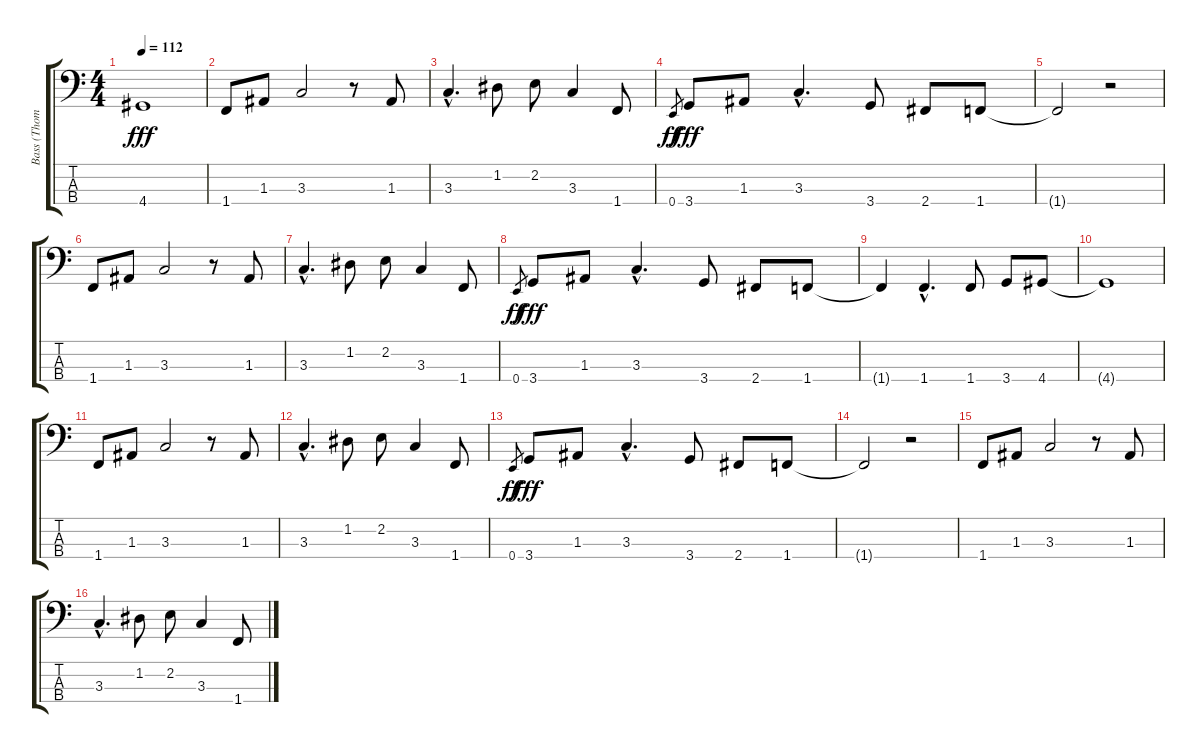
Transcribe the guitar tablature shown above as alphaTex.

\track ("Bass (Thompson)" "Bass (Thom") {instrument electricbasspick}
\staff {score tabs}
\tuning (G2 D2 A1 E1) {hide}
\ts (4 4)
\tempo 112
\clef f4
\ks c
4.4{t}.1{dy fff} |
1.4.8 1.3.8 3.3.2 r.8 1.3.8 |
3.3{hac}.4{d} 1.2.8 2.2.8 3.3.4 1.4.8 |
0.4.8{gr dy ff} 3.4.8{dy fff} 1.3.8 3.3{hac}.4{d} 3.4.8 2.4.8 1.4.8 |
1.4{t}.2 r.2 |
1.4.8 1.3.8 3.3.2 r.8 1.3.8 |
3.3{hac}.4{d} 1.2.8 2.2.8 3.3.4 1.4.8 |
0.4.8{gr dy ff} 3.4.8{dy fff} 1.3.8 3.3{hac}.4{d} 3.4.8 2.4.8 1.4.8 |
1.4{t}.4 1.4{hac}.4{d} 1.4.8 3.4.8 4.4.8 |
4.4{t}.1 |
1.4.8 1.3.8 3.3.2 r.8 1.3.8 |
3.3{hac}.4{d} 1.2.8 2.2.8 3.3.4 1.4.8 |
0.4.8{gr dy ff} 3.4.8{dy fff} 1.3.8 3.3{hac}.4{d} 3.4.8 2.4.8 1.4.8 |
1.4{t}.2 r.2 |
1.4.8 1.3.8 3.3.2 r.8 1.3.8 |
3.3{hac}.4{d} 1.2.8 2.2.8 3.3.4 1.4.8
